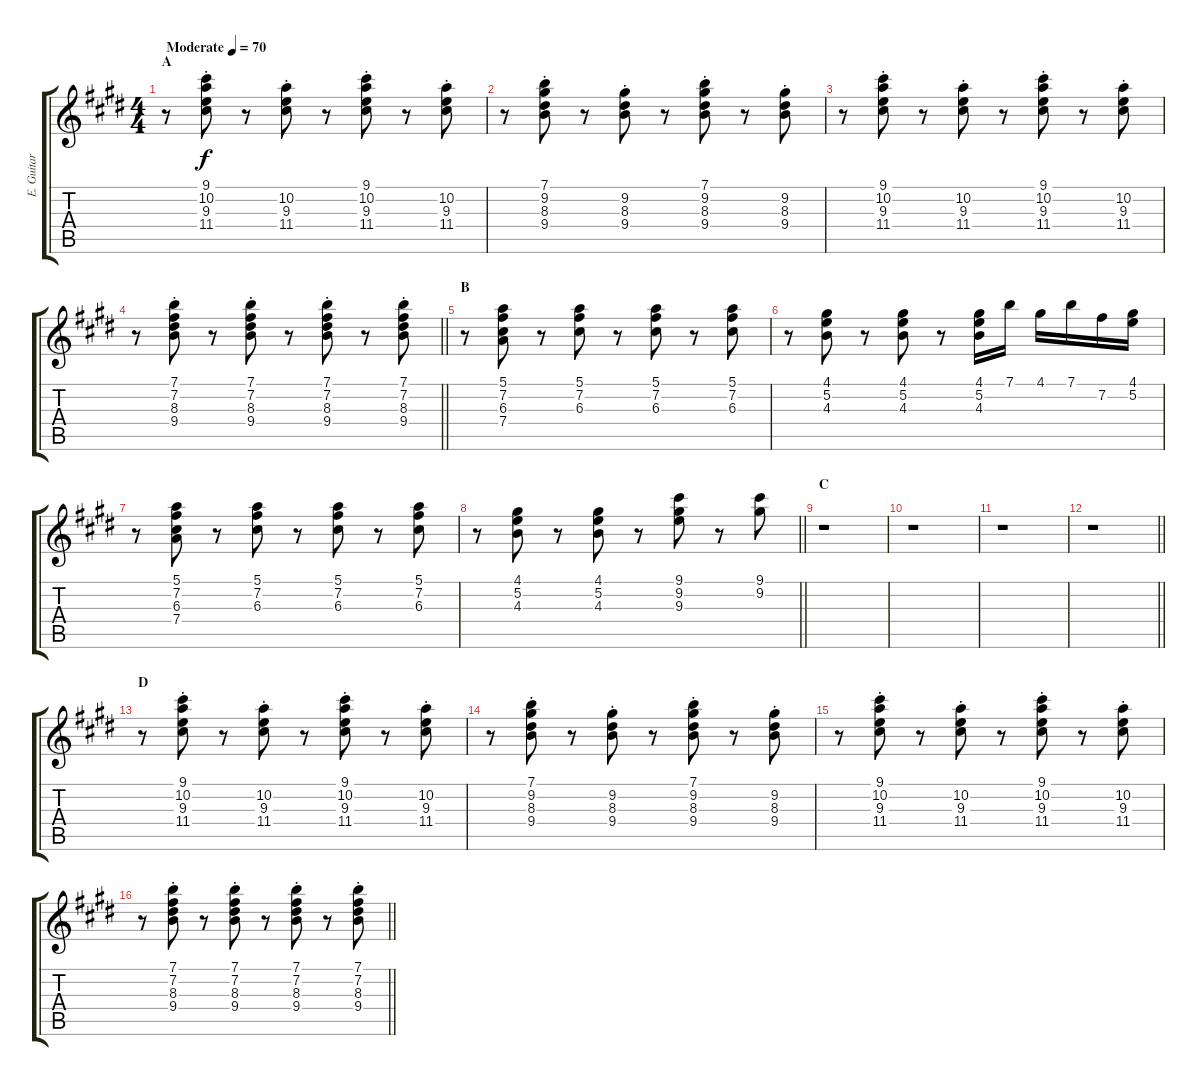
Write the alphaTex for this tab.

\track ("E. Guitar II" "E. Guitar ") {instrument electricguitarclean}
\staff {score tabs}
\tuning (E4 B3 G3 D3 A2 E2) {hide}
\ts (4 4)
\section ("" "A")
\tempo (70 "Moderate")
\clef g2
\ks e
r.8{dy f instrument electricguitarclean} (9.1{st} 10.2{st} 9.3{st} 11.4{st}).8 r.8 (10.2{st} 9.3{st} 11.4{st}).8 r.8 (9.1{st} 10.2{st} 9.3{st} 11.4{st}).8 r.8 (10.2{st} 9.3{st} 11.4{st}).8 |
r.8 (7.1{st} 9.2{st} 8.3{st} 9.4{st}).8 r.8 (9.2{st} 8.3{st} 9.4{st}).8 r.8 (7.1{st} 9.2{st} 8.3{st} 9.4{st}).8 r.8 (9.2{st} 8.3{st} 9.4{st}).8 |
r.8 (9.1{st} 10.2{st} 9.3{st} 11.4{st}).8 r.8 (10.2{st} 9.3{st} 11.4{st}).8 r.8 (9.1{st} 10.2{st} 9.3{st} 11.4{st}).8 r.8 (10.2{st} 9.3{st} 11.4{st}).8 |
\barLineRight lightlight
r.8 (7.1{st} 7.2{st} 8.3{st} 9.4{st}).8 r.8 (7.1{st} 7.2{st} 8.3{st} 9.4{st}).8 r.8 (7.1{st} 7.2{st} 8.3{st} 9.4{st}).8 r.8 (7.1{st} 7.2{st} 8.3{st} 9.4{st}).8 |
\section ("" "B")
r.8 (5.1 7.2 6.3 7.4).8 r.8 (5.1 7.2 6.3).8 r.8 (5.1 7.2 6.3).8 r.8 (5.1 7.2 6.3).8 |
r.8 (4.1 5.2 4.3).8 r.8 (4.1 5.2 4.3).8 r.8 (4.1 5.2 4.3).16 7.1.16 4.1.16 7.1.16 7.2.16 (4.1 5.2).16 |
r.8 (5.1 7.2 6.3 7.4).8 r.8 (5.1 7.2 6.3).8 r.8 (5.1 7.2 6.3).8 r.8 (5.1 7.2 6.3).8 |
\barLineRight lightlight
r.8 (4.1 5.2 4.3).8 r.8 (4.1 5.2 4.3).8 r.8 (9.1 9.2 9.3).8 r.8 (9.1 9.2).8 |
\section ("" "C")
r.1 |
r.1 |
r.1 |
\barLineRight lightlight
r.1 |
\section ("" "D")
r.8 (9.1{st} 10.2{st} 9.3{st} 11.4{st}).8 r.8 (10.2{st} 9.3{st} 11.4{st}).8 r.8 (9.1{st} 10.2{st} 9.3{st} 11.4{st}).8 r.8 (10.2{st} 9.3{st} 11.4{st}).8 |
r.8 (7.1{st} 9.2{st} 8.3{st} 9.4{st}).8 r.8 (9.2{st} 8.3{st} 9.4{st}).8 r.8 (7.1{st} 9.2{st} 8.3{st} 9.4{st}).8 r.8 (9.2{st} 8.3{st} 9.4{st}).8 |
r.8 (9.1{st} 10.2{st} 9.3{st} 11.4{st}).8 r.8 (10.2{st} 9.3{st} 11.4{st}).8 r.8 (9.1{st} 10.2{st} 9.3{st} 11.4{st}).8 r.8 (10.2{st} 9.3{st} 11.4{st}).8 |
\barLineRight lightlight
r.8 (7.1{st} 7.2{st} 8.3{st} 9.4{st}).8 r.8 (7.1{st} 7.2{st} 8.3{st} 9.4{st}).8 r.8 (7.1{st} 7.2{st} 8.3{st} 9.4{st}).8 r.8 (7.1{st} 7.2{st} 8.3{st} 9.4{st}).8
